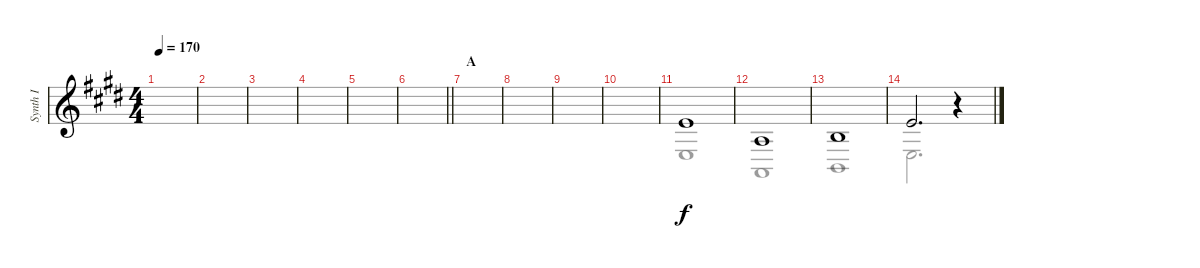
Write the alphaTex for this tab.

\track ("Synth I" "Synth I") {instrument lead6voice}
\staff {score}
\tuning (E4 B3 G3 D3 A2 E2) {hide}
\voice
\ts (4 4)
\tempo 170
\clef g2
\ks e
|
|
|
|
|
\barLineRight lightlight
|
\section ("" "A")
|
|
|
|
0.1.1 |
2.3.1 |
0.2.1 |
0.1.2{d} r.4 |
|
\voice
\clef g2
\ottava regular
\simile none
\ks e
|
|
|
|
|
\barLineRight lightlight
|
|
|
|
|
2.4.1 |
0.5.1 |
2.5.1 |
2.4.2{d} r.4 |
|
